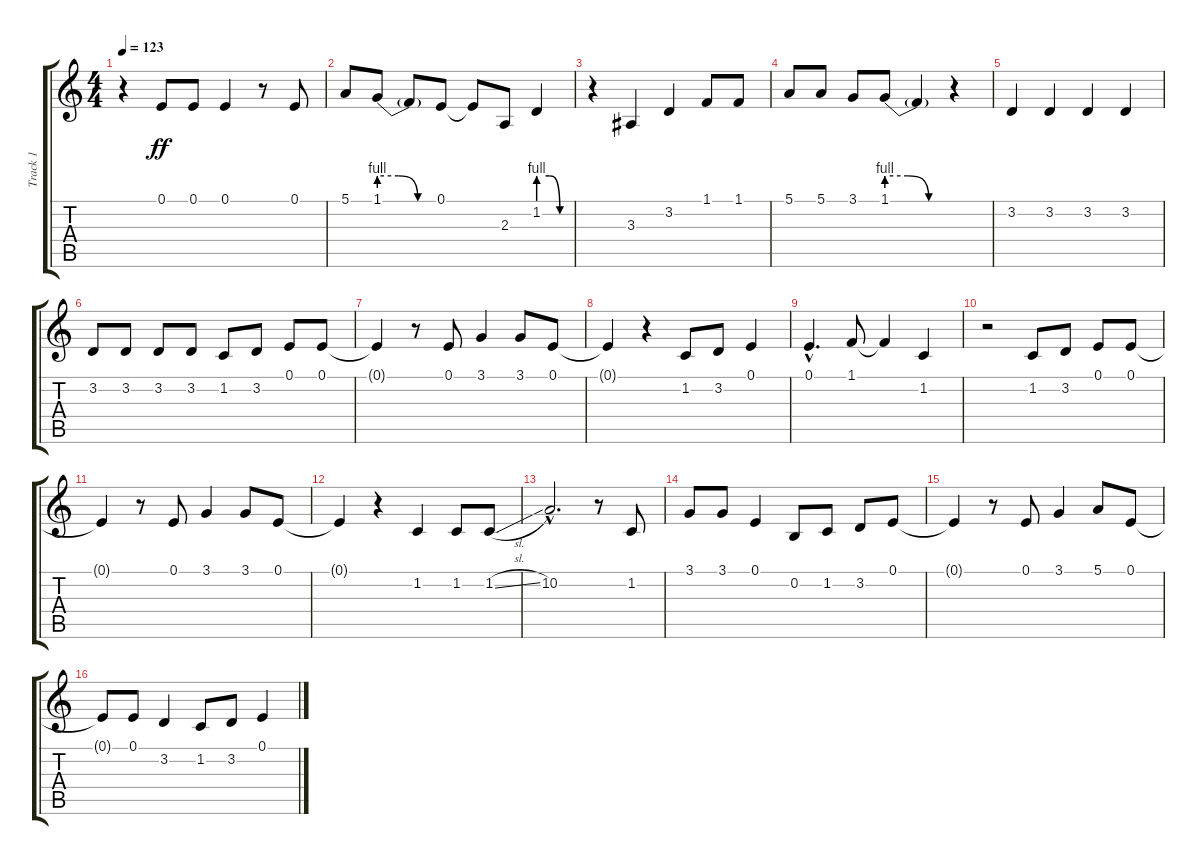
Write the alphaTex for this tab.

\track ("Track 1" "Track 1") {instrument altosax}
\staff {score tabs}
\tuning (E4 B3 G3 D3 A2 E2) {hide}
\ts (4 4)
\tempo 123
\clef g2
\ks c
r.4{dy ff} 0.1.8 0.1.8 0.1.4 r.8 0.1.8 |
5.1.8 1.1{be (custom 0 4 20 4 40 0 60 0)}.8 1.1{t}.8 0.1.8 0.1{t}.8 2.3.8 1.2{be (custom 0 4 20 4 40 0 60 0)}.4 |
r.4 3.3.4 3.2.4 1.1.8 1.1.8 |
5.1.8 5.1.8 3.1.8 1.1{be (custom 0 4 20 4 40 0 60 0)}.8 1.1{t}.4 r.4 |
3.2.4 3.2.4 3.2.4 3.2.4 |
3.2.8 3.2.8 3.2.8 3.2.8 1.2.8 3.2.8 0.1.8 0.1.8 |
0.1{t}.4 r.8 0.1.8 3.1.4 3.1.8 0.1.8 |
0.1{t}.4 r.4 1.2.8 3.2.8 0.1.4 |
0.1{hac}.4{d} 1.1.8 1.1{t}.4 1.2.4 |
r.2 1.2.8 3.2.8 0.1.8 0.1.8 |
0.1{t}.4 r.8 0.1.8 3.1.4 3.1.8 0.1.8 |
0.1{t}.4 r.4 1.2.4 1.2.8 1.2{sl}.8 |
10.2{hac}.2{d} r.8 1.2.8 |
3.1.8 3.1.8 0.1.4 0.2.8 1.2.8 3.2.8 0.1.8 |
0.1{t}.4 r.8 0.1.8 3.1.4 5.1.8 0.1.8 |
0.1{t}.8 0.1.8 3.2.4 1.2.8 3.2.8 0.1.4
